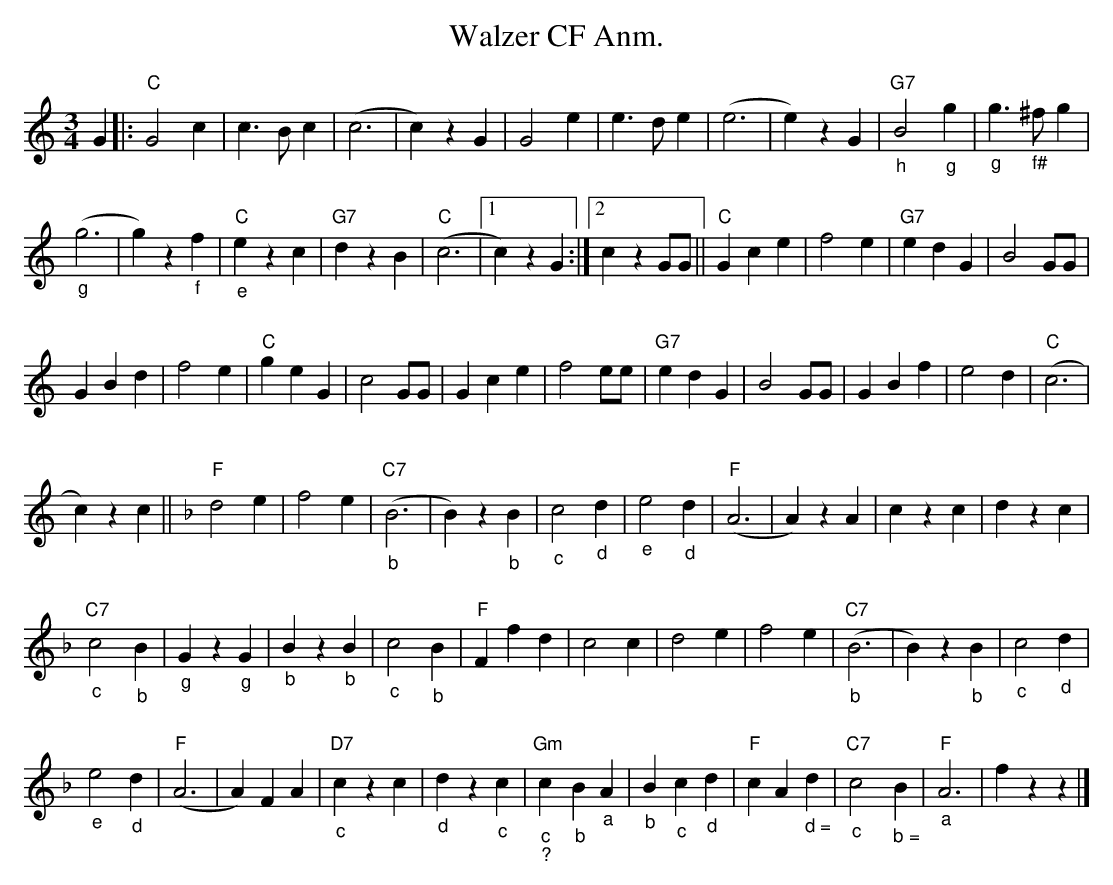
X:1
T:Walzer CF Anm.
M:3/4
L:1/4
K:Cmaj%%MIDI gchordon
G |: "C"G2c | c>Bc | (c3 | c)zG | G2 e | e>de | (e3 | e)zG | "G7""_h"B2 "_g"g | "_g"g>"_f#"^fg |
("_g"g3 | g)z"_f"f |"" "C""_e"ezc | "G7"dzB | "C"(c3 |1 c) zG :|2 czG/2G/2 || "C"Gce | f2e | "G7"edG | B2 G/2G/2 |
GBd | f2e |"" "C"geG | c2 G/2G/2 | Gce | f2 e/2e/2 | "G7"edG | B2 G/2G/2 | GBf | e2d | "C"(c3 |
c)zc || [K:Fmaj]"" "F"d2e | f2e | "C7"("_b"B3 | B)z"_b"B | "_c"c2"_d"d | "_e"e2"_d"d | "F"(A3 | A)zA | czc | dzc |
"" "C7""_c"c2"_b"B | "_g"Gz"_g"G | "_b"Bz"_b"B | "_c"c2"_b"B | "F"Ffd | c2c | d2e | f2e | "C7"("_b"B3 | B)z"_b"B | "_c"c2"_d"d |
"_e"e2"_d"d |"" "F"(A3 | A)FA | "D7""_c"czc | "_d"dz"_c"c | "Gm""_c" "_?"c"_b"B"_a"A | "_b"B"_c"c"_d"d | "F"cA"_ d ="d | "C7""_c"c2"_ b ="B | "F""_a"A3 | fzz |]
